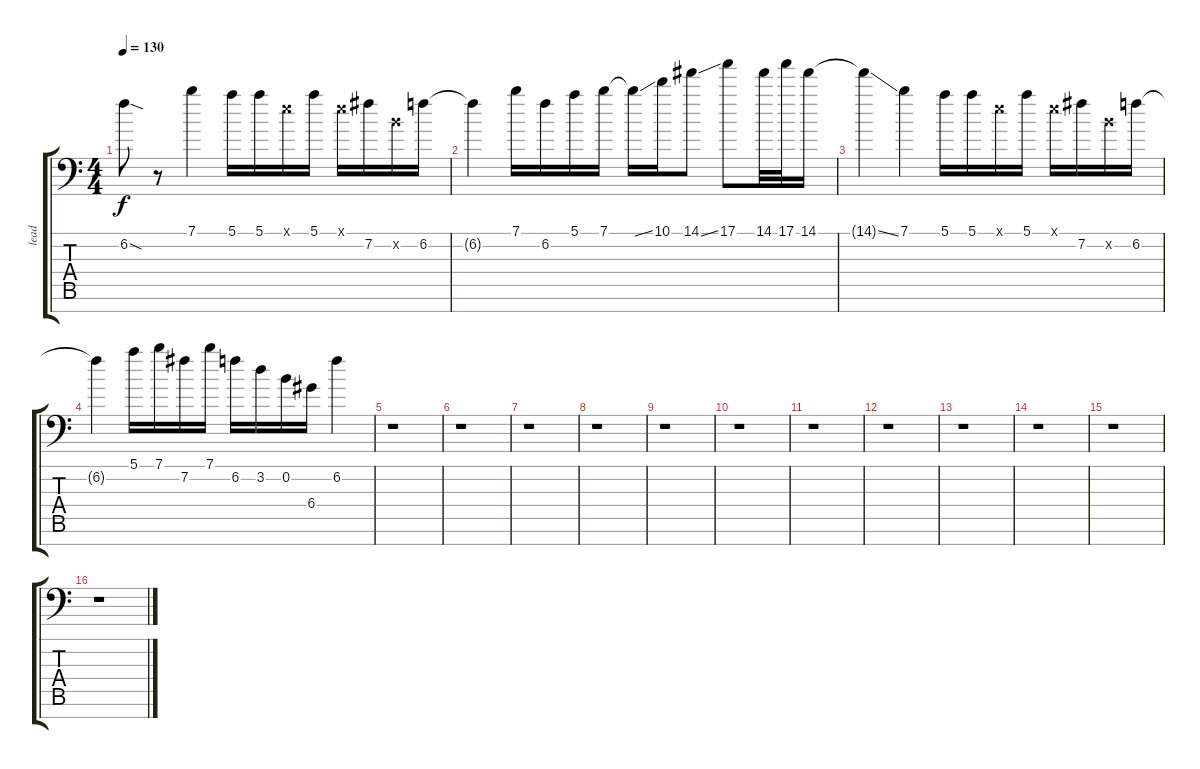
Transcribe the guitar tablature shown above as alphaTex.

\track ("lead" "lead") {instrument distortionguitar}
\staff {score tabs}
\tuning (E4 B3 G3 D3 A2 E2 C-1) {hide}
\ts (4 4)
\tempo 130
\clef f4
\ks c
6.2{sod t}.8{dy f} r.8 7.1.4 5.1.16 5.1.16 0.1{x}.16 5.1.16 0.1{x}.16 7.2.16 0.2{x}.16 6.2.16 |
6.2{t}.4 7.1.16 6.2.16 5.1.16 7.1.16 7.1{ss t}.16 10.1.16 14.1{ss}.8 17.1.8 14.1.32 17.1.32 14.1.16 |
14.1{ss t}.4 7.1.4 5.1.16 5.1.16 0.1{x}.16 5.1.16 0.1{x}.16 7.2.16 0.2{x}.16 6.2.16 |
6.2{t}.4 5.1.16 7.1.16 7.2.16 7.1.16 6.2.16 3.2.16 0.2.16 6.4.16 6.2.4 |
r.1 |
r.1 |
r.1 |
r.1 |
r.1 |
r.1 |
r.1 |
r.1 |
r.1 |
r.1 |
r.1 |
r.1
